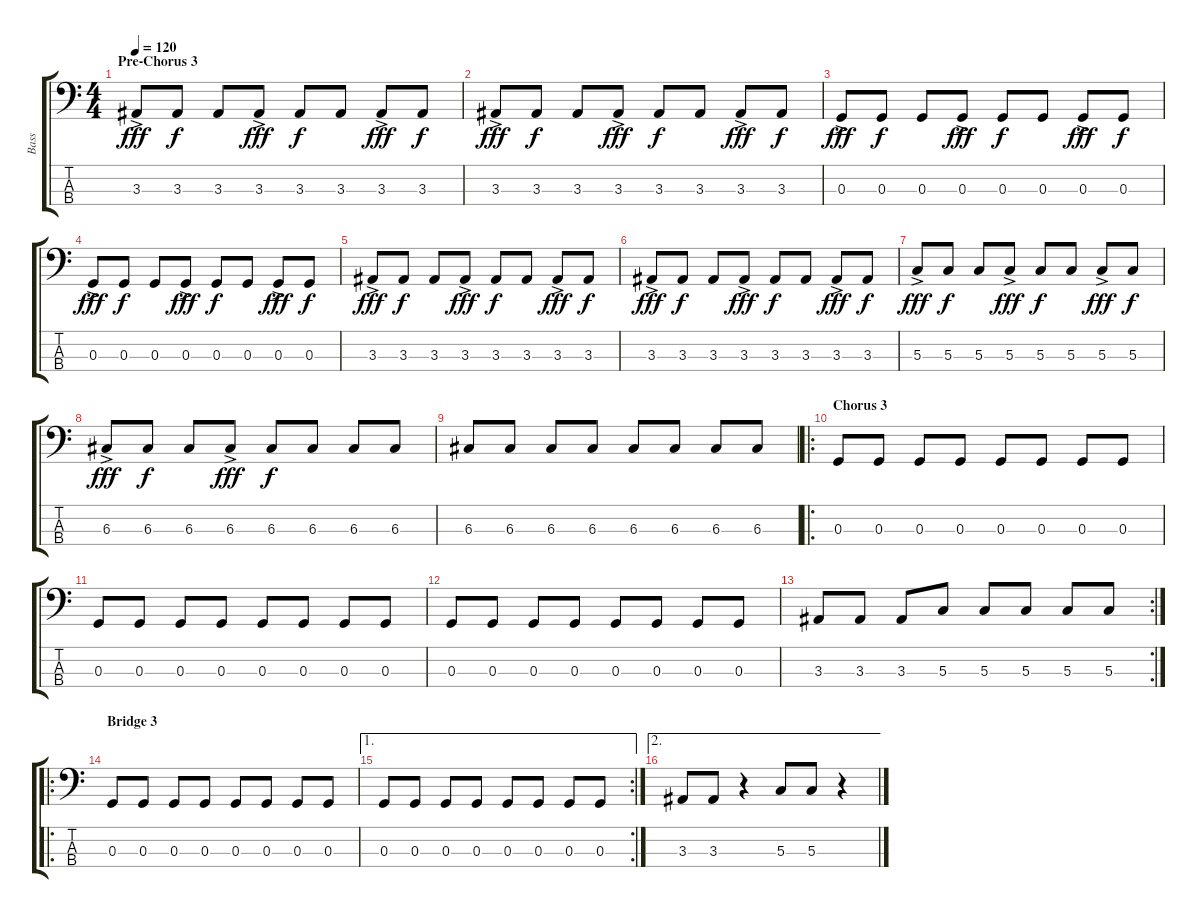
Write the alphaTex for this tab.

\track ("Bass" "Bass") {instrument electricbassfinger}
\staff {score tabs}
\tuning (G2 D2 G1 D1) {hide}
\ts (4 4)
\section ("" "Pre-Chorus 3")
\tempo 120
\clef f4
\ks c
3.3{ac}.8{dy fff} 3.3.8{dy f} 3.3.8 3.3{ac}.8{dy fff} 3.3.8{dy f} 3.3.8 3.3{ac}.8{dy fff} 3.3.8{dy f} |
3.3{ac}.8{dy fff} 3.3.8{dy f} 3.3.8 3.3{ac}.8{dy fff} 3.3.8{dy f} 3.3.8 3.3{ac}.8{dy fff} 3.3.8{dy f} |
0.3{ac}.8{dy fff} 0.3.8{dy f} 0.3.8 0.3{ac}.8{dy fff} 0.3.8{dy f} 0.3.8 0.3{ac}.8{dy fff} 0.3.8{dy f} |
0.3{ac}.8{dy fff} 0.3.8{dy f} 0.3.8 0.3{ac}.8{dy fff} 0.3.8{dy f} 0.3.8 0.3{ac}.8{dy fff} 0.3.8{dy f} |
3.3{ac}.8{dy fff} 3.3.8{dy f} 3.3.8 3.3{ac}.8{dy fff} 3.3.8{dy f} 3.3.8 3.3{ac}.8{dy fff} 3.3.8{dy f} |
3.3{ac}.8{dy fff} 3.3.8{dy f} 3.3.8 3.3{ac}.8{dy fff} 3.3.8{dy f} 3.3.8 3.3{ac}.8{dy fff} 3.3.8{dy f} |
5.3{ac}.8{dy fff} 5.3.8{dy f} 5.3.8 5.3{ac}.8{dy fff} 5.3.8{dy f} 5.3.8 5.3{ac}.8{dy fff} 5.3.8{dy f} |
6.3{ac}.8{dy fff} 6.3.8{dy f} 6.3.8 6.3{ac}.8{dy fff} 6.3.8{dy f} 6.3.8 6.3.8 6.3.8 |
6.3.8 6.3.8 6.3.8 6.3.8 6.3.8 6.3.8 6.3.8 6.3.8 |
\ro
\section ("" "Chorus 3")
0.3.8 0.3.8 0.3.8 0.3.8 0.3.8 0.3.8 0.3.8 0.3.8 |
0.3.8 0.3.8 0.3.8 0.3.8 0.3.8 0.3.8 0.3.8 0.3.8 |
0.3.8 0.3.8 0.3.8 0.3.8 0.3.8 0.3.8 0.3.8 0.3.8 |
\rc 2
3.3.8 3.3.8 3.3.8 5.3.8 5.3.8 5.3.8 5.3.8 5.3.8 |
\ro
\section ("" "Bridge 3")
0.3.8 0.3.8 0.3.8 0.3.8 0.3.8 0.3.8 0.3.8 0.3.8 |
\ae 1
\rc 2
0.3.8 0.3.8 0.3.8 0.3.8 0.3.8 0.3.8 0.3.8 0.3.8 |
\ae 2
3.3.8 3.3.8 r.4 5.3.8 5.3.8 r.4
